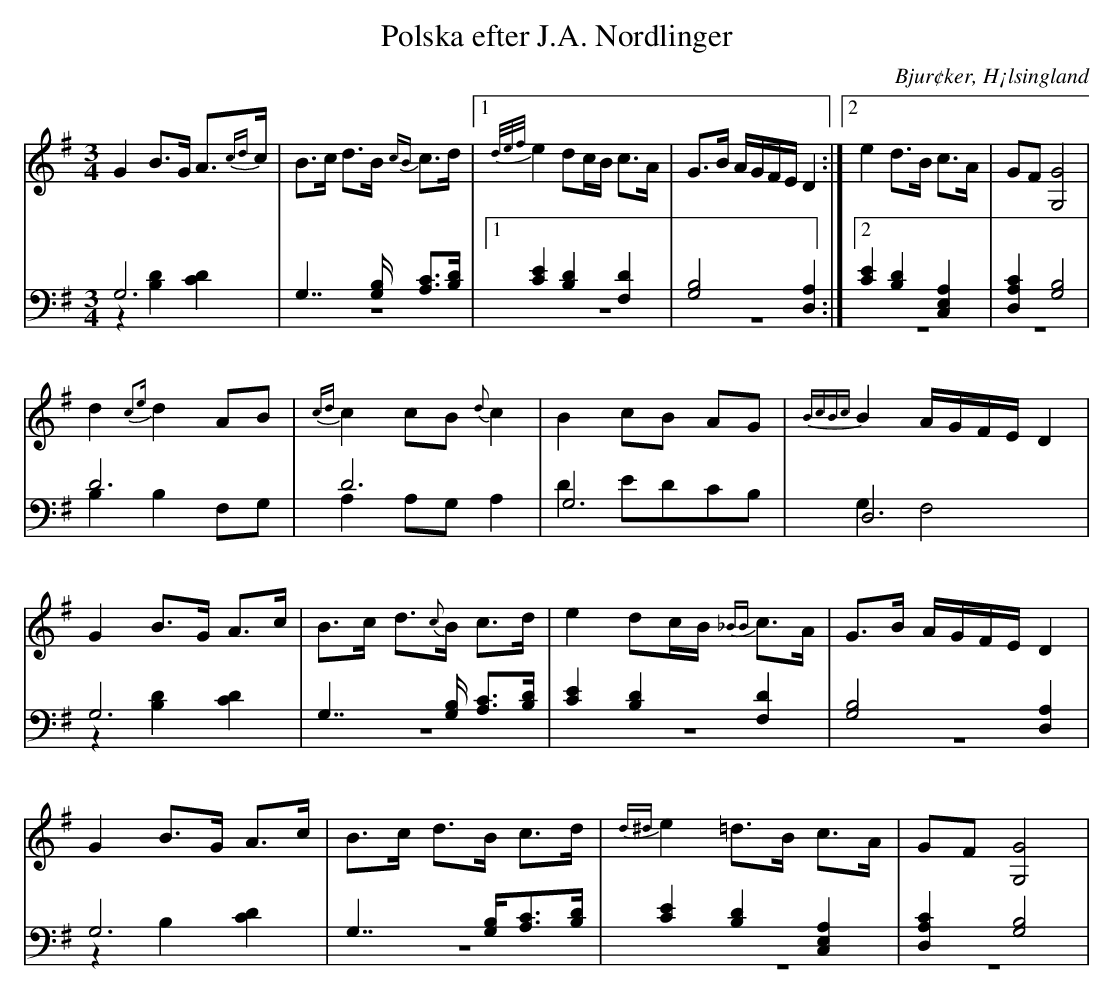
X:1
T: Polska efter J.A. Nordlinger
O: Bjur¢ker, H¡lsingland
M: 3/4
L: 1/8
K: G
V:1
V:2
V:3 merge
V:1
G2 B>G A>{cd2/3}c|B>c d>B {cB}c>d |1 {d/e/f/}e2 dc/B/ c>A| G>B A/G/F/E/ D2:|2 e2 d>B c>A|GF [G4G,4]  |
 d2 {c2e}d2 AB|{cd}c2 cB {d}c2|B2 cB AG|{BcBc}B2 A/G/F/E/ D2 |
G2 B>G A>c|B>c d>{c4/3}B c>d |e2 dc/B/ {_BB}c>A|G>B A/G/F/E/ D2 |
G2 B>G A>c |B>c d>B c>d|{d^d}e2 =d>B c>A|GF [G,4G4] |
V:2 clef=bass
 G,6|G,7/2 [G,/B,/] [A,C]>[B,D]|1 [C2E2] [B,2D2] [F,2D2]| [G,4B,4] [D,2A,2]:|2 [C2E2] [B,2D2] [C,2E,2A,2]| [D,2A,2C2] [G,4B,4]|
D6 |D6 |G,6|D,6 |
G,6 | G,7/2 [G,/B,/] [A,C]>[B,D]| [C2E2] [B,2D2] [F,2D2]| [G,4B,4] [D,2A,2]|
G,6 |G,7/2 [G,/B,/][A,C]>[B,D]|[C2E2] [B,2D2] [C,2E,2A,2]|[D,2A,2C2] [G,4B,4] |
V:3 clef=bass
z2 [B,2D2] [C2D2]| z6|1 z6| z6:|2 z6|  z6|
B,2 B,2 F,G, |A,2 A,G, A,2 |D2 EDCB,|G,2 F,4 |
z2 [B,2D2] [C2D2]| z6 |z6 |z6|
z2 B,2 [C2D2] |z6|z6|z6|
